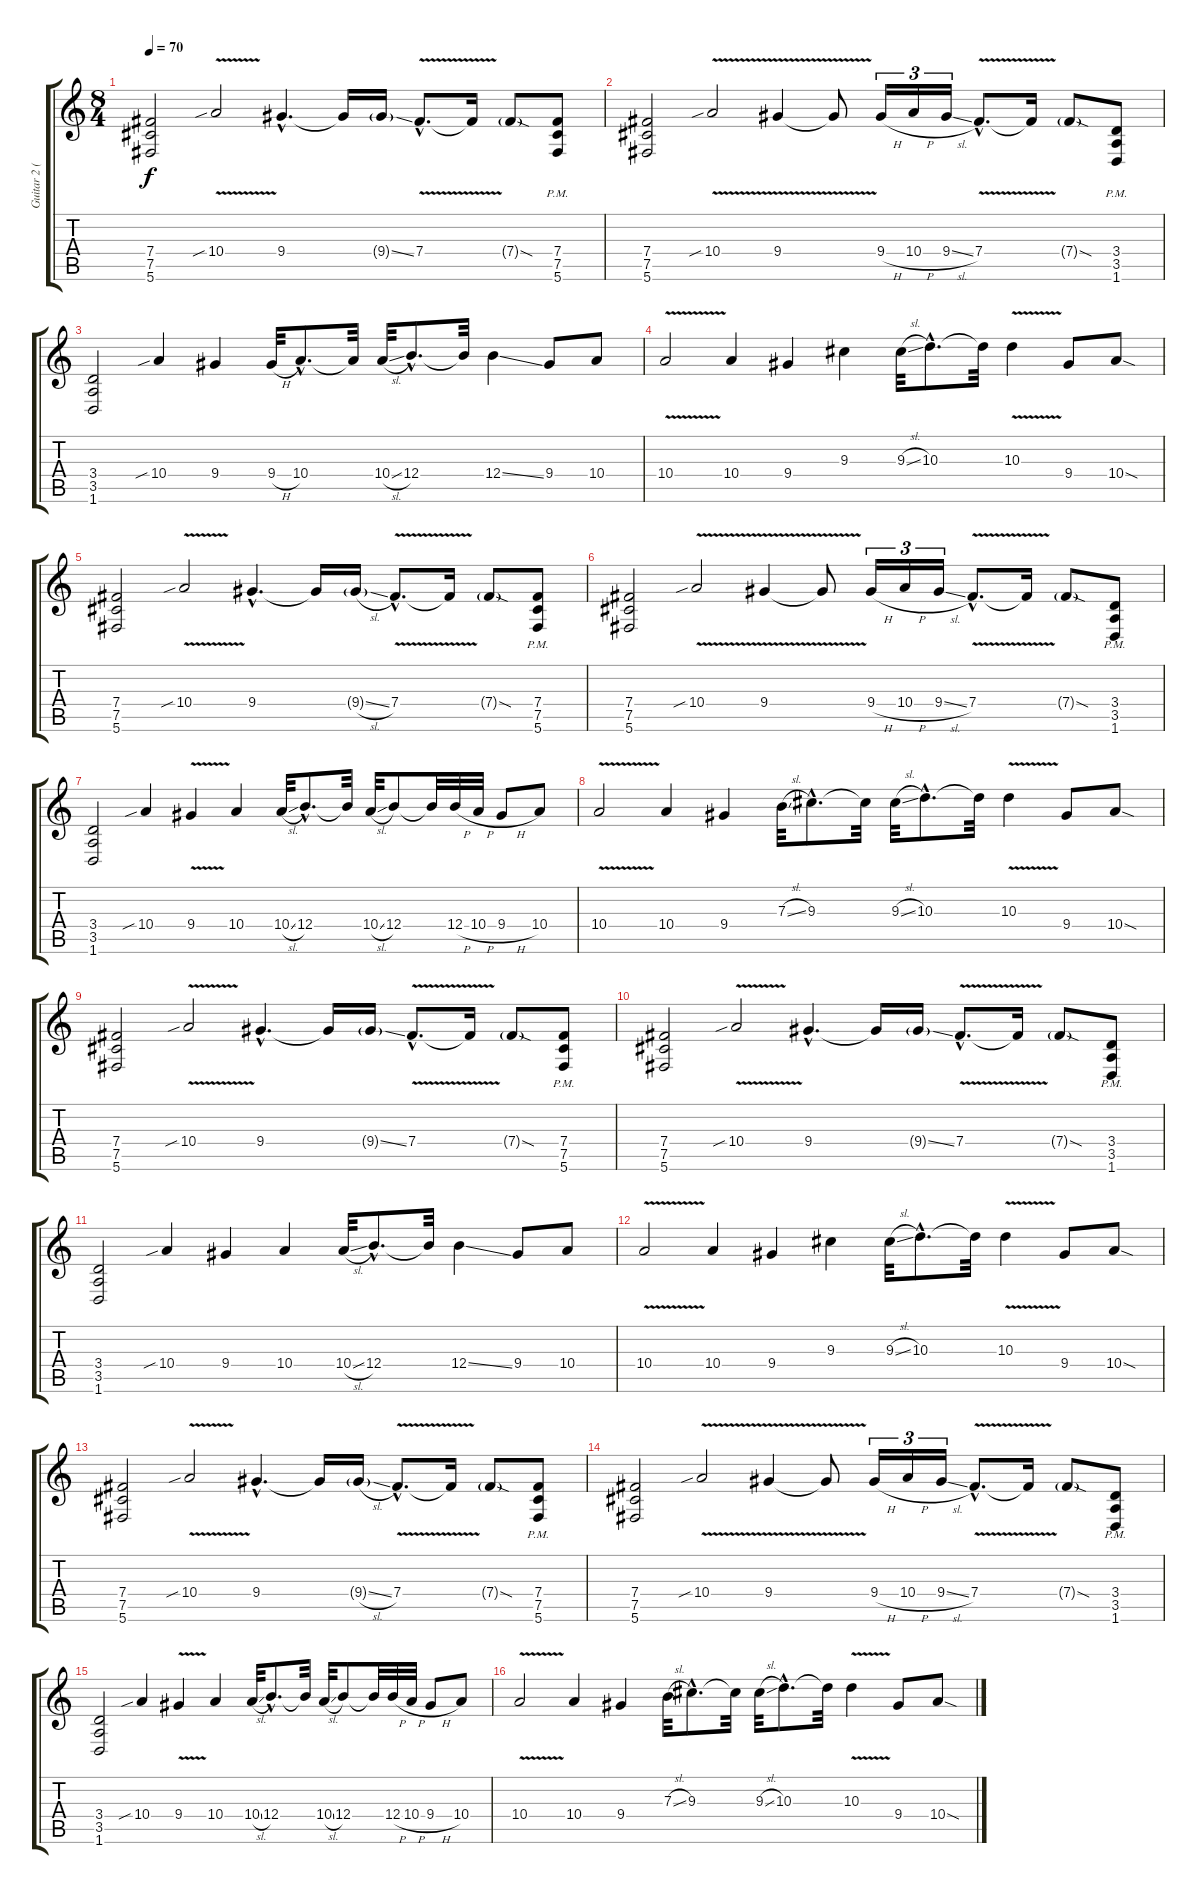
\track ("Guitar 2 (Distortion)" "Guitar 2 (") {instrument distortionguitar}
\staff {score tabs}
\tuning (Db4 Ab3 E3 B2 Gb2 Db2) {hide}
\ts (8 4)
\tempo 70
\clef g2
\ks c
(7.4 7.5 5.6).2{dy f instrument distortionguitar} 10.4{v sib}.2 9.4{hac}.4{d} 9.4{t}.16 9.4{ss g}.16 7.4{v hac}.8{d} 7.4{t}.16 7.4{sod g}.8 (7.4{pm} 7.5{pm} 5.6{pm}).8 |
(7.4 7.5 5.6).2 10.4{v sib}.2 9.4{v}.4 9.4{t}.8 9.4{h}.16{tu (3 2)} 10.4{h}.16{tu (3 2)} 9.4{sl}.16{tu (3 2)} 7.4{v hac}.8{d} 7.4{t}.16 7.4{sod g}.8 (3.4{pm} 3.5{pm} 1.6{pm}).8 |
(3.4 3.5 1.6).2 10.4{sib}.4 9.4.4 9.4{h}.32 10.4{hac}.8{d} 10.4{t}.32 10.4{sl}.32 12.4{hac}.8{d} 12.4{t}.32 12.4{ss}.4 9.4.8 10.4.8 |
10.4{v}.2 10.4.4 9.4.4 9.3.4 9.3{sl}.32 10.3{hac}.8{d} 10.3{t}.32 10.3{v}.4 9.4.8 10.4{sod}.8 |
(7.4 7.5 5.6).2 10.4{v sib}.2 9.4{hac}.4{d} 9.4{t}.16 9.4{sl g}.16 7.4{v hac}.8{d} 7.4{t}.16 7.4{sod g}.8 (7.4{pm} 7.5{pm} 5.6{pm}).8 |
(7.4 7.5 5.6).2 10.4{v sib}.2 9.4{v}.4 9.4{t}.8 9.4{h}.16{tu (3 2)} 10.4{h}.16{tu (3 2)} 9.4{sl}.16{tu (3 2)} 7.4{v hac}.8{d} 7.4{t}.16 7.4{sod g}.8 (3.4{pm} 3.5{pm} 1.6{pm}).8 |
(3.4 3.5 1.6).2 10.4{sib}.4 9.4{v}.4 10.4.4 10.4{sl}.32 12.4{hac}.8{d} 12.4{t}.32 10.4{sl}.32 12.4.8 12.4{t}.32 12.4{h}.32 10.4{h}.32 9.4{h}.8 10.4.8 |
10.4{v}.2 10.4.4 9.4.4 7.3{sl}.32 9.3{hac}.8{d} 9.3{t}.32 9.3{sl}.32 10.3{hac}.8{d} 10.3{t}.32 10.3{v}.4 9.4.8 10.4{sod}.8 |
(7.4 7.5 5.6).2 10.4{v sib}.2 9.4{hac}.4{d} 9.4{t}.16 9.4{ss g}.16 7.4{v hac}.8{d} 7.4{t}.16 7.4{sod g}.8 (7.4{pm} 7.5{pm} 5.6{pm}).8 |
(7.4 7.5 5.6).2 10.4{v sib}.2 9.4{hac}.4{d} 9.4{t}.16 9.4{ss g}.16 7.4{v hac}.8{d} 7.4{t}.16 7.4{sod g}.8 (3.4{pm} 3.5{pm} 1.6{pm}).8 |
(3.4 3.5 1.6).2 10.4{sib}.4 9.4.4 10.4.4 10.4{sl}.32 12.4{hac}.8{d} 12.4{t}.32 12.4{ss}.4 9.4.8 10.4.8 |
10.4{v}.2 10.4.4 9.4.4 9.3.4 9.3{sl}.32 10.3{hac}.8{d} 10.3{t}.32 10.3{v}.4 9.4.8 10.4{sod}.8 |
(7.4 7.5 5.6).2 10.4{v sib}.2 9.4{hac}.4{d} 9.4{t}.16 9.4{sl g}.16 7.4{v hac}.8{d} 7.4{t}.16 7.4{sod g}.8 (7.4{pm} 7.5{pm} 5.6{pm}).8 |
(7.4 7.5 5.6).2 10.4{v sib}.2 9.4{v}.4 9.4{t}.8 9.4{h}.16{tu (3 2)} 10.4{h}.16{tu (3 2)} 9.4{sl}.16{tu (3 2)} 7.4{v hac}.8{d} 7.4{t}.16 7.4{sod g}.8 (3.4{pm} 3.5{pm} 1.6{pm}).8 |
(3.4 3.5 1.6).2 10.4{sib}.4 9.4{v}.4 10.4.4 10.4{sl}.32 12.4{hac}.8{d} 12.4{t}.32 10.4{sl}.32 12.4.8 12.4{t}.32 12.4{h}.32 10.4{h}.32 9.4{h}.8 10.4.8 |
10.4{v}.2 10.4.4 9.4.4 7.3{sl}.32 9.3{hac}.8{d} 9.3{t}.32 9.3{sl}.32 10.3{hac}.8{d} 10.3{t}.32 10.3{v}.4 9.4.8 10.4{sod}.8
